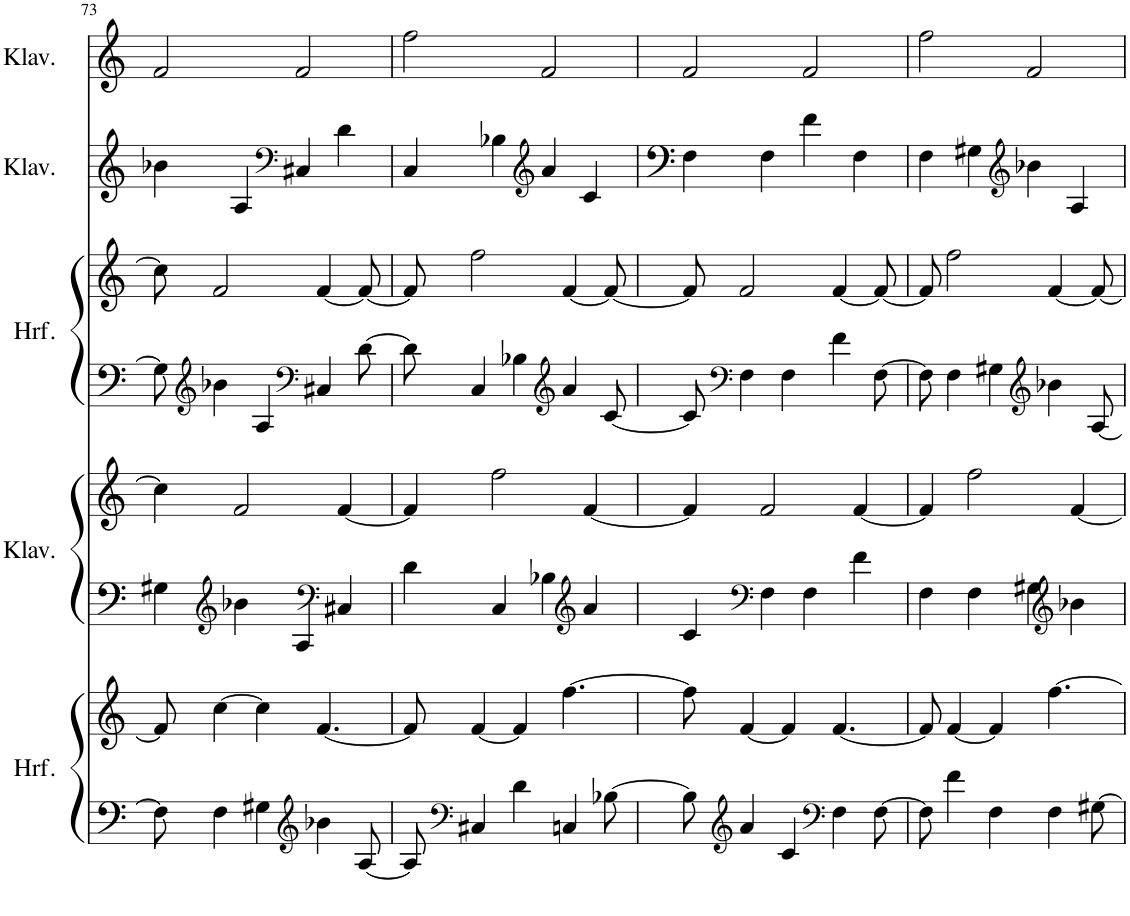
**kern	**kern	**kern	**kern	**kern	**kern	**kern	**kern
*part5	*part5	*part4	*part4	*part3	*part3	*part2	*part1
*staff8	*staff7	*staff6	*staff5	*staff4	*staff3	*staff2	*staff1
*I"Harfe	*	*I"Klavier	*	*I"Harfe	*	*I"Klavier	*I"Klavier
*I'Hrf.	*	*I'Klav.	*	*I'Hrf.	*	*I'Klav.	*I'Klav.
!!LO:PB:g=z
*clefF4	*clefG2	*clefF4	*clefG2	*clefF4	*clefG2	*clefG2	*clefG2
*k[]	*k[]	*k[]	*k[]	*k[]	*k[]	*k[]	*k[]
*M4/4	*M4/4	*M4/4	*M4/4	*M4/4	*M4/4	*M4/4	*M4/4
=73	=73	=73	=73	=73	=73	=73	=73
8F\]	8f/]	4G#X\	4cc\]	8G#\]	8cc\]	4b-X\	2f/
*	*	*	*	*clefG2	*	*	*
4F\	[4cc\	.	.	4b-X\	2f/	.	.
*	*	*clefG2	*	*	*	*	*
.	.	4b-X\	2f/	.	.	4A/	.
4G#X\	4cc\]	.	.	4A/	.	.	.
*	*	*	*	*	*	*clefF4	*
.	.	4A/	.	.	.	4C#X/	2f/
*clefG2	*	*	*	*clefF4	*	*	*
4b-X\	[4.f/	.	.	4C#X/	[4f/	.	.
*	*	*clefF4	*	*	*	*	*
.	.	4C#X/	[4f/	.	.	4d\	.
[8A/	.	.	.	[8d\	8f/_	.	.
=74	=74	=74	=74	=74	=74	=74	=74
8A/]	8f/]	4d\	4f/]	8d\]	8f/]	4C/	2ff\
*clefF4	*	*	*	*	*	*	*
4C#X/	[4f/	.	.	4C/	2ff\	.	.
.	.	4C/	2ff\	.	.	4B-X\	.
4d\	4f/]	.	.	4B-X\	.	.	.
*	*	*	*	*	*	*clefG2	*
.	.	4B-X\	.	.	.	4a/	2f/
*	*	*	*	*clefG2	*	*	*
4Cn/	[4.ff\	.	.	4a/	[4f/	.	.
*	*	*clefG2	*	*	*	*	*
.	.	4a/	[4f/	.	.	4c/	.
[8B-X\	.	.	.	[8c/	8f/_	.	.
=75	=75	=75	=75	=75	=75	=75	=75
8B-\]	8ff\]	4c/	4f/]	8c/]	8f/]	4F\	2f/
*clefG2	*	*	*	*clefF4	*	*	*
4a/	[4f/	.	.	4F\	2f/	.	.
*	*	*clefF4	*	*	*	*	*
.	.	4F\	2f/	.	.	4F\	.
4c/	4f/]	.	.	4F\	.	.	.
.	.	4F\	.	.	.	4f\	2f/
*clefF4	*	*	*	*	*	*	*
4F\	[4.f/	.	.	4f\	[4f/	.	.
.	.	4f\	[4f/	.	.	4F\	.
[8F\	.	.	.	[8F\	8f/_	.	.
=76	=76	=76	=76	=76	=76	=76	=76
8F\]	8f/]	4F\	4f/]	8F\]	8f/]	4F\	2ff\
4f\	[4f/	.	.	4F\	2ff\	.	.
.	.	4F\	2ff\	.	.	4G#X\	.
4F\	4f/]	.	.	4G#X\	.	.	.
*	*	*	*	*	*	*clefG2	*
.	.	4G#X\	.	.	.	4b-X\	2f/
*	*	*	*	*clefG2	*	*	*
4F\	[4.ff\	.	.	4b-X\	[4f/	.	.
*	*	*clefG2	*	*	*	*	*
.	.	4b-X\	[4f/	.	.	4A/	.
[8G#X\	.	.	.	[8A/	8f/_	.	.
=	=	=	=	=	=	=	=
*-	*-	*-	*-	*-	*-	*-	*-
